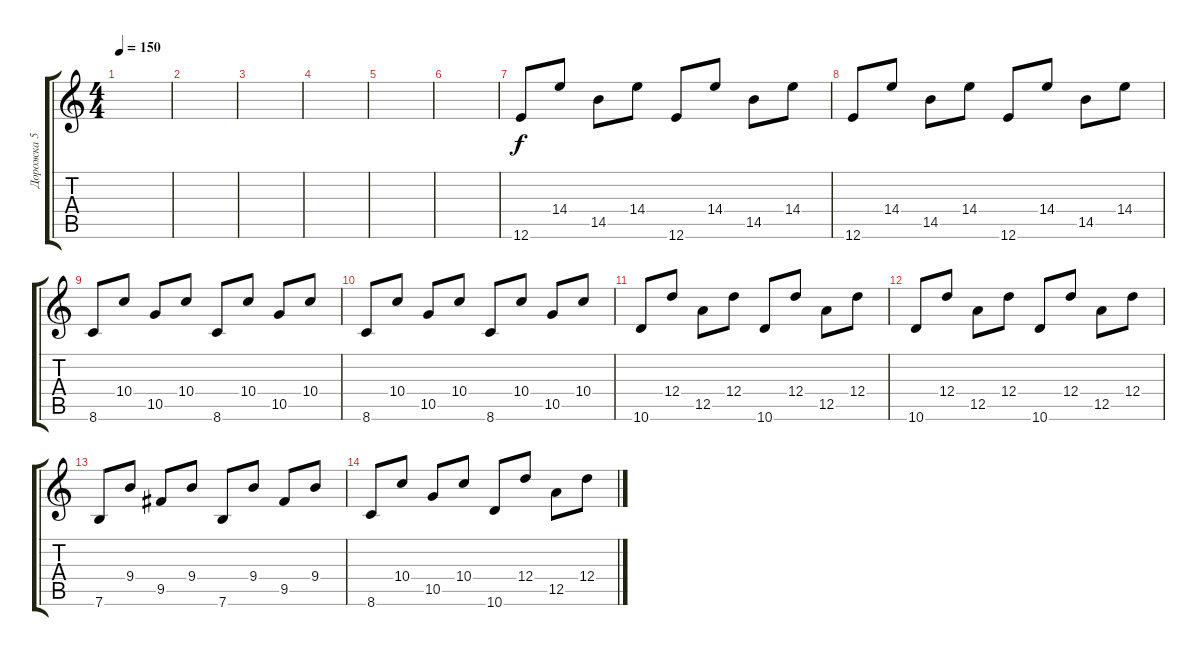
\track ("Дорожка 5" "Дорожка 5") {mute instrument distortionguitar}
\staff {score tabs}
\tuning (E4 B3 G3 D3 A2 E2) {hide}
\ts (4 4)
\tempo 150
\clef g2
\ks c
|
|
|
|
|
|
12.6.8{volume 16} 14.4.8 14.5.8 14.4.8 12.6.8 14.4.8 14.5.8 14.4.8 |
12.6.8 14.4.8 14.5.8 14.4.8 12.6.8 14.4.8 14.5.8 14.4.8 |
8.6.8 10.4.8 10.5.8 10.4.8 8.6.8 10.4.8 10.5.8 10.4.8 |
8.6.8 10.4.8 10.5.8 10.4.8 8.6.8 10.4.8 10.5.8 10.4.8 |
10.6.8 12.4.8 12.5.8 12.4.8 10.6.8 12.4.8 12.5.8 12.4.8 |
10.6.8 12.4.8 12.5.8 12.4.8 10.6.8 12.4.8 12.5.8 12.4.8 |
7.6.8 9.4.8 9.5.8 9.4.8 7.6.8 9.4.8 9.5.8 9.4.8 |
8.6.8 10.4.8 10.5.8 10.4.8 10.6.8 12.4.8 12.5.8 12.4.8
